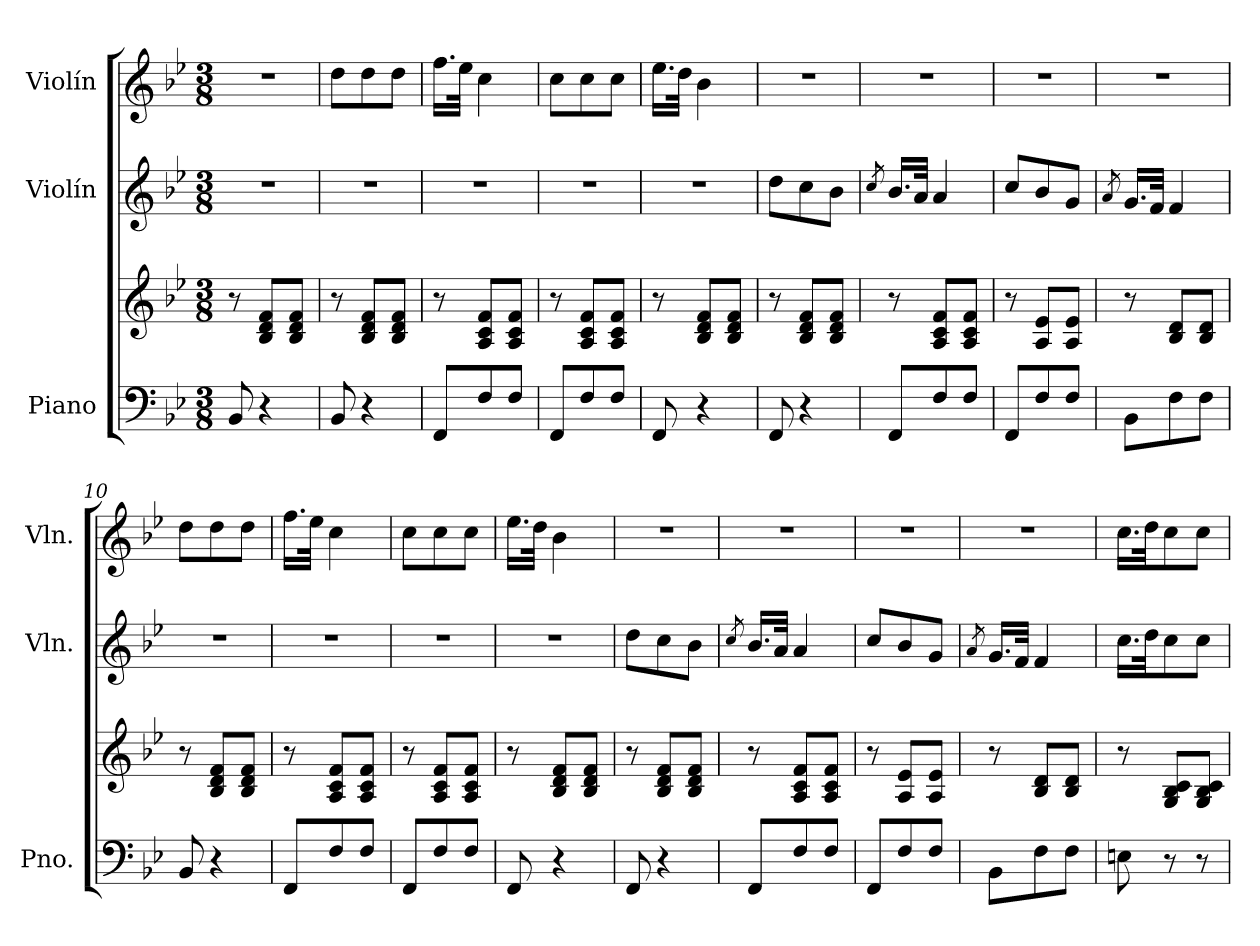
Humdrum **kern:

**kern	**kern	**kern	**kern
*part3	*part3	*part2	*part1
*staff4	*staff3	*staff2	*staff1
*I"Piano	*	*I"Violín	*I"Violín
*I'Pno.	*	*I'Vln.	*I'Vln.
*clefF4	*clefG2	*clefG2	*clefG2
*k[b-e-]	*k[b-e-]	*k[b-e-]	*k[b-e-]
*M3/8	*M3/8	*M3/8	*M3/8
*MM58	*MM58	*MM58	*MM58
=1	=1	=1	=1
8BB-/	8r	4.r	4.r
4r	8B-/ 8d/ 8f/L	.	.
.	8B-/ 8d/ 8f/J	.	.
=2	=2	=2	=2
8BB-/	8r	4.r	8dd\L
4r	8B-/ 8d/ 8f/L	.	8dd\
.	8B-/ 8d/ 8f/J	.	8dd\J
=3	=3	=3	=3
8FF/L	8r	4.r	16.ff\LL
.	.	.	32ee-\JJk
8F/	8A/ 8c/ 8f/L	.	4cc\
8F/J	8A/ 8c/ 8f/J	.	.
=4	=4	=4	=4
8FF/L	8r	4.r	8cc\L
8F/	8A/ 8c/ 8f/L	.	8cc\
8F/J	8A/ 8c/ 8f/J	.	8cc\J
=5	=5	=5	=5
8FF/	8r	4.r	16.ee-\LL
.	.	.	32dd\JJk
4r	8B-/ 8d/ 8f/L	.	4b-\
.	8B-/ 8d/ 8f/J	.	.
=6	=6	=6	=6
8FF/	8r	8dd\L	4.r
4r	8B-/ 8d/ 8f/L	8cc\	.
.	8B-/ 8d/ 8f/J	8b-\J	.
=7	=7	=7	=7
.	.	8qcc/	.
8FF/L	8r	16.b-/LL	4.r
.	.	32a/JJk	.
8F/	8A/ 8c/ 8f/L	4a/	.
8F/J	8A/ 8c/ 8f/J	.	.
!!LO:LB:g=z
=8	=8	=8	=8
8FF/L	8r	8cc/L	4.r
8F/	8A/ 8e-/L	8b-/	.
8F/J	8A/ 8e-/J	8g/J	.
=9	=9	=9	=9
.	.	8qa/	.
8BB-\L	8r	16.g/LL	4.r
.	.	32f/JJk	.
8F\	8B-/ 8d/L	4f/	.
8F\J	8B-/ 8d/J	.	.
=10	=10	=10	=10
8BB-/	8r	4.r	8dd\L
4r	8B-/ 8d/ 8f/L	.	8dd\
.	8B-/ 8d/ 8f/J	.	8dd\J
=11	=11	=11	=11
8FF/L	8r	4.r	16.ff\LL
.	.	.	32ee-\JJk
8F/	8A/ 8c/ 8f/L	.	4cc\
8F/J	8A/ 8c/ 8f/J	.	.
=12	=12	=12	=12
8FF/L	8r	4.r	8cc\L
8F/	8A/ 8c/ 8f/L	.	8cc\
8F/J	8A/ 8c/ 8f/J	.	8cc\J
=13	=13	=13	=13
8FF/	8r	4.r	16.ee-\LL
.	.	.	32dd\JJk
4r	8B-/ 8d/ 8f/L	.	4b-\
.	8B-/ 8d/ 8f/J	.	.
=14	=14	=14	=14
8FF/	8r	8dd\L	4.r
4r	8B-/ 8d/ 8f/L	8cc\	.
.	8B-/ 8d/ 8f/J	8b-\J	.
!!LO:LB:g=z
=15	=15	=15	=15
.	.	8qcc/	.
8FF/L	8r	16.b-/LL	4.r
.	.	32a/JJk	.
8F/	8A/ 8c/ 8f/L	4a/	.
8F/J	8A/ 8c/ 8f/J	.	.
=16	=16	=16	=16
8FF/L	8r	8cc/L	4.r
8F/	8A/ 8e-/L	8b-/	.
8F/J	8A/ 8e-/J	8g/J	.
=17	=17	=17	=17
.	.	8qa/	.
8BB-\L	8r	16.g/LL	4.r
.	.	32f/JJk	.
8F\	8B-/ 8d/L	4f/	.
8F\J	8B-/ 8d/J	.	.
=18	=18	=18	=18
8En\	8r	16.cc\LL	16.cc\LL
.	.	32dd\JK	32dd\JK
8r	8G/ 8B-/ 8c/L	8cc\	8cc\
8r	8G/ 8B-/ 8c/J	8cc\J	8cc\J
=	=	=	=
*-	*-	*-	*-
